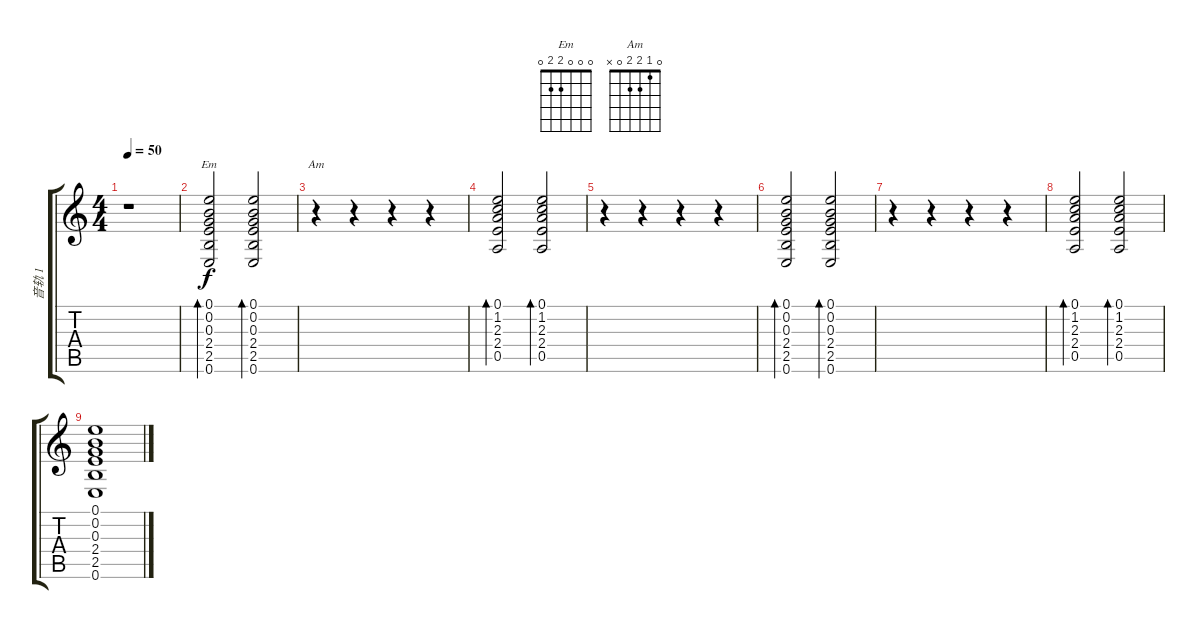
\track ("音轨 1" "音轨 1") {instrument acousticguitarsteel}
\staff {score tabs}
\tuning (E4 B3 G3 D3 A2 E2) {hide}
\chord ("Em" 0 0 0 2 2 0)
\chord ("Am" 0 1 2 2 0 x)
\ts (4 4)
\tempo 50
\clef g2
\ks c
r.1{dy f instrument acousticguitarsteel} |
(0.1 0.2 0.3 2.4 2.5 0.6).2{bd 120 ch "Em"} (0.1 0.2 0.3 2.4 2.5 0.6).2{bd 60} |
r.4{ch "Am"} r.4 r.4 r.4 |
(0.1 1.2 2.3 2.4 0.5).2{bd 120} (0.1 1.2 2.3 2.4 0.5).2{bd 120} |
r.4 r.4 r.4 r.4 |
(0.1 0.2 0.3 2.4 2.5 0.6).2{bd 120} (0.1 0.2 0.3 2.4 2.5 0.6).2{bd 60} |
r.4 r.4 r.4 r.4 |
(0.1 1.2 2.3 2.4 0.5).2{bd 120} (0.1 1.2 2.3 2.4 0.5).2{bd 120} |
(0.1 0.2 0.3 2.4 2.5 0.6).1
